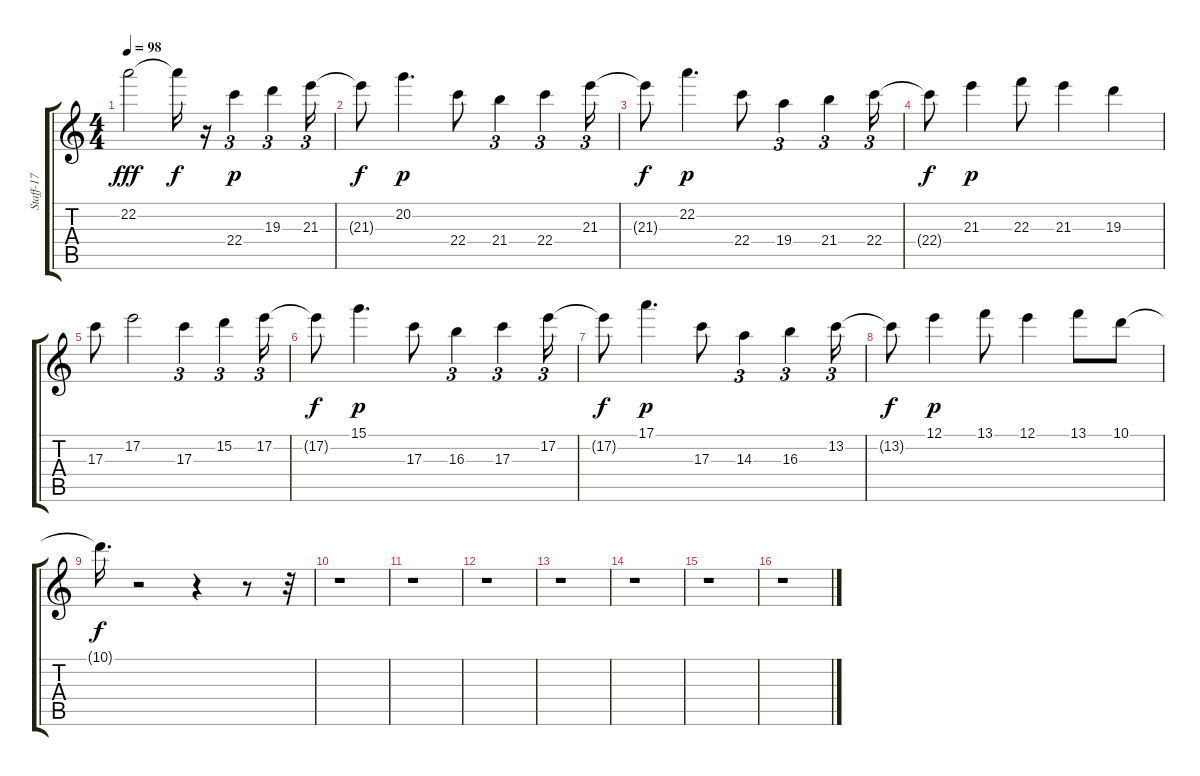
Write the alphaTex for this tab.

\track ("Staff-17" "Staff-17") {instrument electricbassfinger}
\staff {score tabs}
\tuning (E4 B3 G3 D3 A2 E2) {hide}
\ts (4 4)
\tempo 98
\clef g2
\ks c
22.2.2{dy fff} 22.2{t}.16{dy f} r.16 22.4.4{tu (3 2) dy p volume 12 instrument mutedtrumpet} 19.3.4{tu (3 2)} 21.3.16{tu (3 2)} |
21.3{t}.8{dy f} 20.2.4{d dy p} 22.4.8{instrument trumpet} 21.4.4{tu (3 2)} 22.4.4{tu (3 2)} 21.3.16{tu (3 2)} |
21.3{t}.8{dy f} 22.2.4{d dy p} 22.4.8{instrument mutedtrumpet} 19.4.4{tu (3 2)} 21.4.4{tu (3 2)} 22.4.16{tu (3 2)} |
22.4{t}.8{dy f} 21.3.4{dy p} 22.3.8 21.3.4 19.3.4 |
17.3.8 17.2.2 17.3.4{tu (3 2)} 15.2.4{tu (3 2)} 17.2.16{tu (3 2)} |
17.2{t}.8{dy f} 15.1.4{d dy p} 17.3.8{instrument trumpet} 16.3.4{tu (3 2)} 17.3.4{tu (3 2)} 17.2.16{tu (3 2)} |
17.2{t}.8{dy f} 17.1.4{d dy p} 17.3.8{instrument mutedtrumpet} 14.3.4{tu (3 2)} 16.3.4{tu (3 2)} 13.2.16{tu (3 2)} |
13.2{t}.8{dy f} 12.1.4{dy p} 13.1.8{volume 12} 12.1.4{volume 12} 13.1.8{volume 9} 10.1.8{volume 8} |
10.1{t}.16{d dy f} r.2 r.4 r.8 r.32 |
r.1 |
r.1 |
r.1 |
r.1 |
r.1 |
r.1 |
r.1
